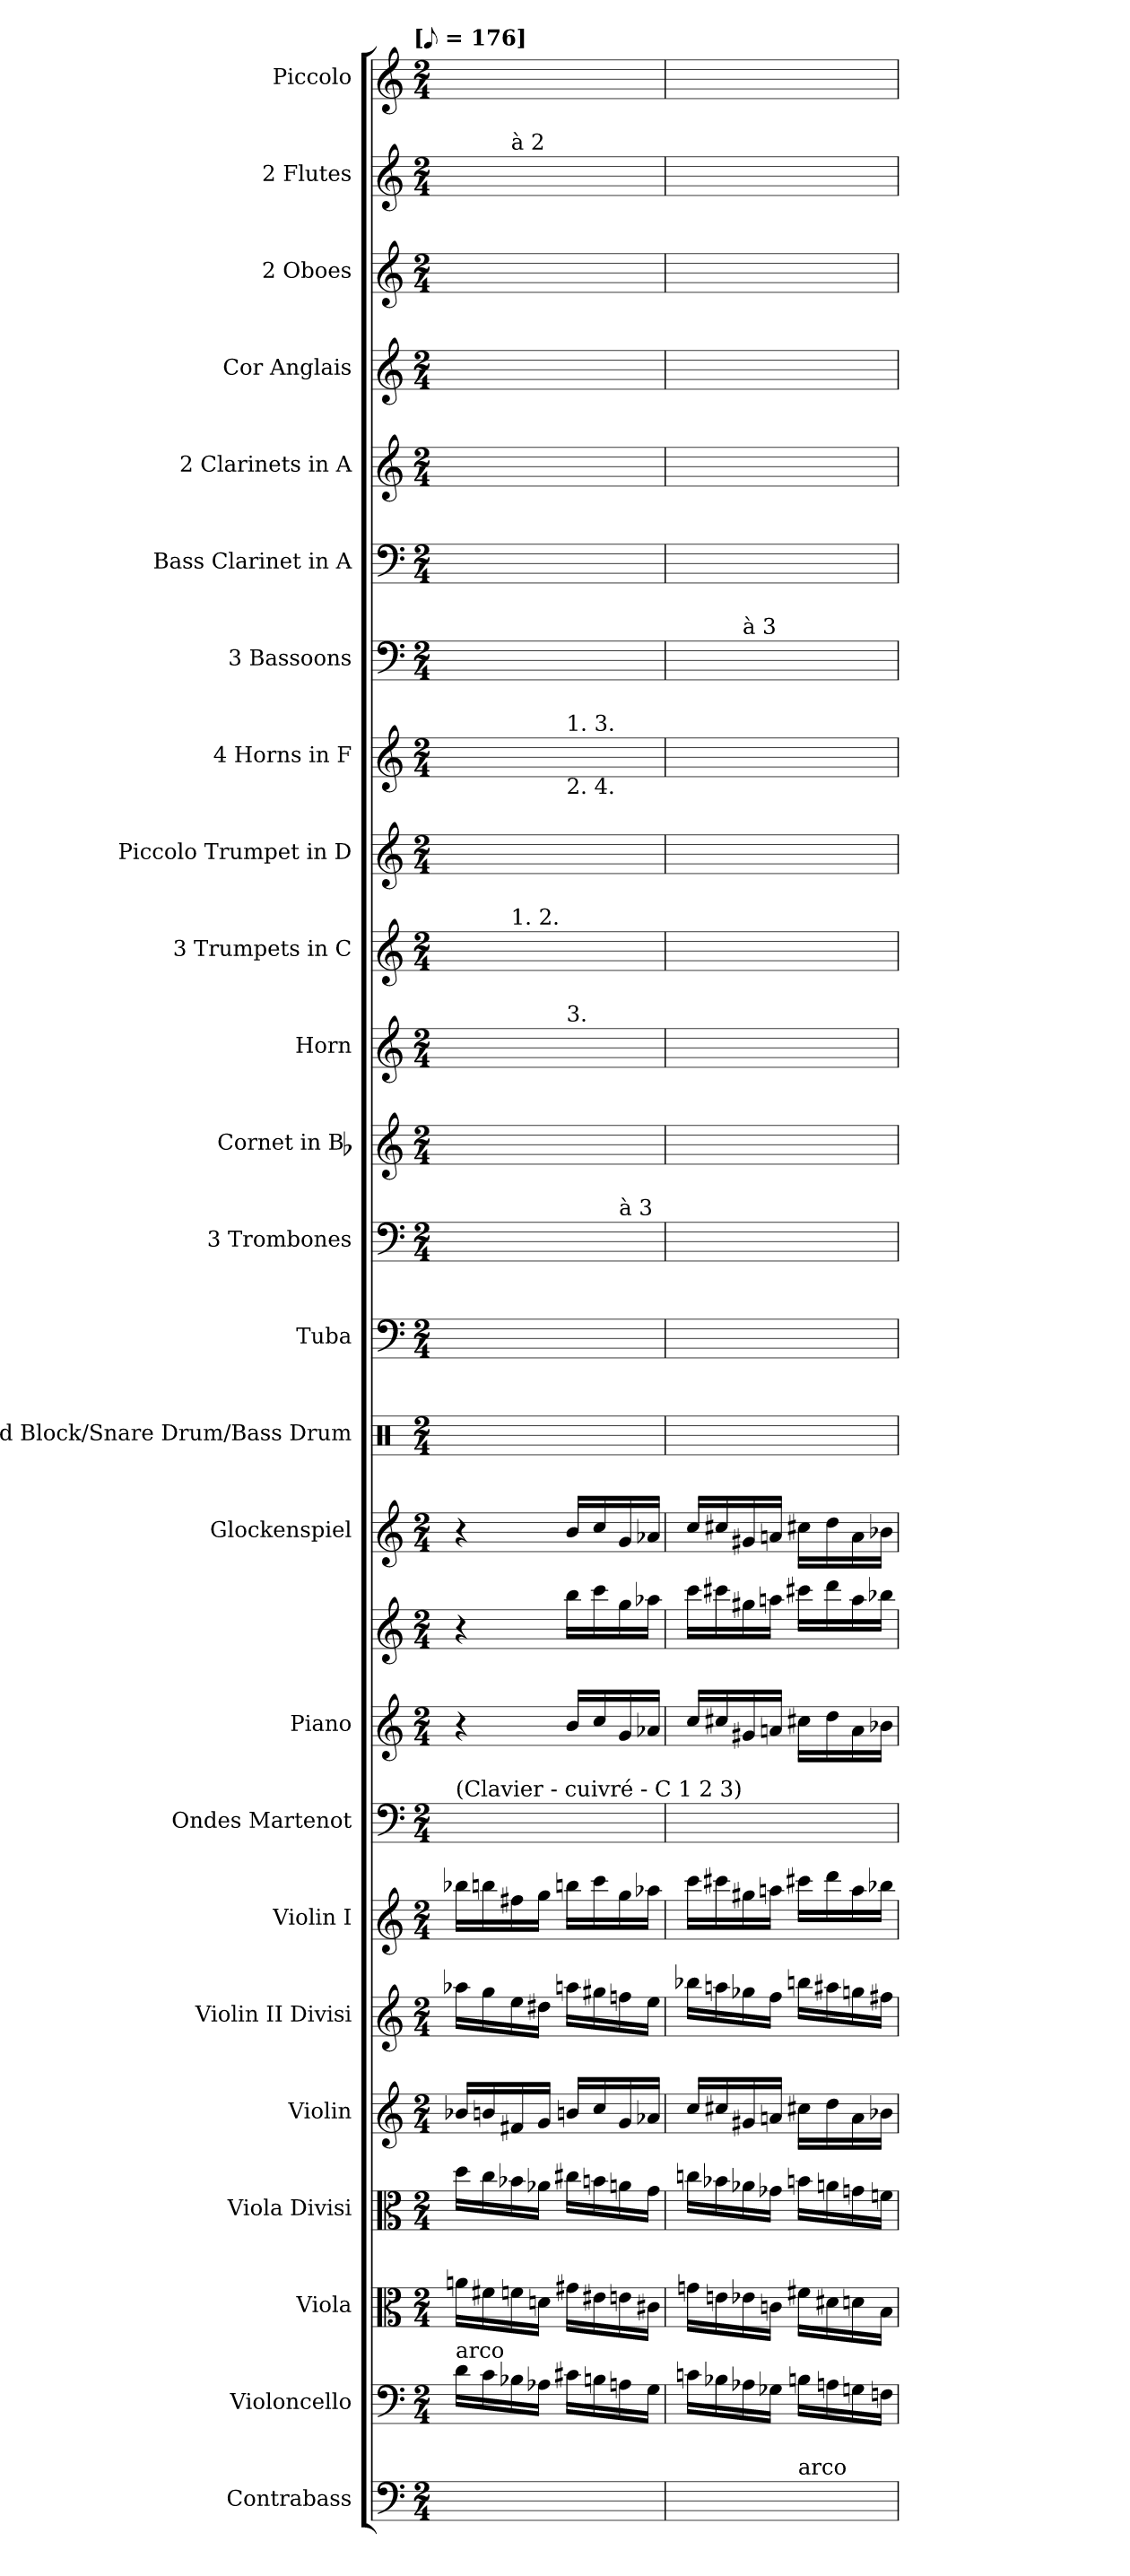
**kern	**kern	**kern	**kern	**kern	**kern	**kern	**kern	**kern	**kern	**kern	**kern	**kern	**kern	**kern	**kern	**kern	**kern	**kern	**kern	**kern	**kern	**kern	**kern	**kern	**kern
*part25	*part24	*part23	*part22	*part21	*part20	*part19	*part18	*part17	*part17	*part16	*part15	*part14	*part13	*part12	*part11	*part10	*part9	*part8	*part7	*part6	*part5	*part4	*part3	*part2	*part1
*staff26	*staff25	*staff24	*staff23	*staff22	*staff21	*staff20	*staff19	*staff18	*staff17	*staff16	*staff15	*staff14	*staff13	*staff12	*staff11	*staff10	*staff9	*staff8	*staff7	*staff6	*staff5	*staff4	*staff3	*staff2	*staff1
*I"Contrabass	*I"Violoncello	*I"Viola	*I"Viola Divisi	*I"Violin	*I"Violin II Divisi	*I"Violin I	*I"Ondes Martenot	*I"Piano	*	*I"Glockenspiel	*I"Wood Block/Snare Drum/Bass Drum	*I"Tuba	*I"3 Trombones	*I"Cornet in Bb	*I"Horn	*I"3 Trumpets in C	*I"Piccolo Trumpet in D	*I"4 Horns in F	*I"3 Bassoons	*I"Bass Clarinet in A	*I"2 Clarinets in A	*I"Cor Anglais	*I"2 Oboes	*I"2 Flutes	*I"Piccolo
*I'Cb.	*I'Vc.	*I'Vla	*I'Vla.	*I'Vln	*I'Vln. II	*I'Vln. I	*I'Ondes M.	*I'Pno	*	*I'Glock.	*	*I'Tba.	*I'Tbn.	*I'Cor.	*I'Hn	*	*	*I'Hn.	*I'Bsn.	*I'B. Cl.	*I'Cl.	*I'C. A.	*I'Ob.	*I'Fl.	*I'Picc.
*clefF4	*clefF4	*clefC3	*clefC3	*clefG2	*clefG2	*clefG2	*clefF4	*clefG2	*clefG2	*clefG2	*clefX	*clefF4	*clefF4	*clefG2	*clefG2	*clefG2	*clefG2	*clefG2	*clefF4	*clefF4	*clefG2	*clefG2	*clefG2	*clefG2	*clefG2
*ITrd7c12	*	*	*	*	*	*	*	*	*	*ITrd-14c-24	*	*	*	*ITrd1c2	*	*	*ITrd-1c-2	*ITrd4c7	*	*ITrd2c3	*ITrd2c3	*ITrd4c7	*	*	*ITrd-7c-12
*k[]	*k[]	*k[]	*k[]	*k[]	*k[]	*k[]	*k[]	*k[]	*k[]	*k[]	*k[]	*k[]	*k[]	*k[b-e-]	*k[]	*k[]	*k[f#c#]	*k[b-]	*k[]	*k[f#c#g#]	*k[f#c#g#]	*k[b-]	*k[]	*k[]	*k[]
!!LO:TX:omd:t=[[8th] = 176]
*M2/4	*M2/4	*M2/4	*M2/4	*M2/4	*M2/4	*M2/4	*M2/4	*M2/4	*M2/4	*M2/4	*M2/4	*M2/4	*M2/4	*M2/4	*M2/4	*M2/4	*M2/4	*M2/4	*M2/4	*M2/4	*M2/4	*M2/4	*M2/4	*M2/4	*M2/4
*MM88	*MM88	*MM88	*MM88	*MM88	*MM88	*MM88	*MM88	*MM88	*MM88	*MM88	*MM88	*MM88	*MM88	*MM88	*MM88	*MM88	*MM88	*MM88	*MM88	*MM88	*MM88	*MM88	*MM88	*MM88	*MM88
=1	=1	=1	=1	=1	=1	=1	=1	=1	=1	=1	=1	=1	=1	=1	=1	=1	=1	=1	=1	=1	=1	=1	=1	=1	=1
!	!	!	!	!	!	!	!LO:TX:a:t=(Clavier - cuivré - C 1 2 3)	!	!	!	!	!	!	!	!	!	!	!	!	!	!	!	!	!	!
!	!LO:TX:a:t=arco	!	!	!	!	!	!	!	!	!	!	!	!	!	!	!	!	!	!	!	!	!	!	!	!
2ryy	16dLL	16anLL	16ddLL	16b-XLL	16aa-XLL	16bb-XLL	2ryy	4r	4r	4r	16ryy	2ryy	4ryy	4ryy	4ryy	8ryy	8ryy	4ryy	2ryy	2ryy	8ryy	4ryy	8ryy	8ryy	8ryy
.	16c	16f#X	16cc	16bn	16gg	16bbn	.	.	.	.	8.ryy	.	.	.	.	.	.	.	.	.	.	.	.	.	.
!	!	!	!	!	!	!	!	!	!	!	!	!	!	!	!	!	!	!	!	!	!	!	!	!LO:TX:a:t=à 2	!
!	!	!	!	!	!	!	!	!	!	!	!	!	!	!	!	!LO:TX:a:t=1. 2.	!	!	!	!	!	!	!	!	!
.	16B-X	16fn	16b-X	16f#X	16ee	16ff#X	.	.	.	.	.	.	.	.	.	8ryy	8ryy	.	.	.	8ryy	.	8ryy	8ryy	8ryy
.	16A-XJJ	16dnJJ	16a-XJJ	16gJJ	16dd#XJJ	16ggJJ	.	.	.	.	.	.	.	.	.	.	.	.	.	.	.	.	.	.	.
!	!	!	!	!	!	!	!	!	!	!	!	!	!	!	!	!	!	!LO:TX:a:t=1. 3.	!	!	!	!	!	!	!
!	!	!	!	!	!	!	!	!	!	!	!	!	!	!	!	!	!	!LO:TX:b:t=2. 4.	!	!	!	!	!	!	!
!	!	!	!	!	!	!	!	!	!	!	!	!	!	!	!LO:TX:a:t=3.	!	!	!	!	!	!	!	!	!	!
.	16c#XLL	16g#XLL	16cc#XLL	16bnLL	16aanLL	16bbnLL	.	16bLL	16bbLL	16bbbLL	8.ryy	.	8ryy	8ryy	8ryy	8ryy	8ryy	8ryy	.	.	8ryy	8ryy	8ryy	8ryy	8ryy
.	16Bn	16e#X	16bn	16cc	16gg#X	16ccc	.	16cc	16ccc	16cccc	.	.	.	.	.	.	.	.	.	.	.	.	.	.	.
!	!	!	!	!	!	!	!	!	!	!	!	!	!LO:TX:a:t=à 3	!	!	!	!	!	!	!	!	!	!	!	!
.	16An	16en	16an	16g	16ffn	16gg	.	16g	16gg	16ggg	.	.	8ryy	8ryy	8ryy	8ryy	8ryy	8ryy	.	.	8ryy	8ryy	8ryy	8ryy	8ryy
.	16GJJ	16c#XJJ	16gJJ	16a-XJJ	16eeJJ	16aa-XJJ	.	16a-XJJ	16aa-XJJ	16aaa-XJJ	16ryy	.	.	.	.	.	.	.	.	.	.	.	.	.	.
=2	=2	=2	=2	=2	=2	=2	=2	=2	=2	=2	=2	=2	=2	=2	=2	=2	=2	=2	=2	=2	=2	=2	=2	=2	=2
4ryy	16cnLL	16gnLL	16ccnLL	16ccLL	16bb-XLL	16cccLL	4ryy	16ccLL	16cccLL	16ccccLL	2ryy	4ryy	8ryy	2ryy	2ryy	4ryy	4ryy	8ryy	8ryy	8ryy	4ryy	8ryy	4ryy	4ryy	4ryy
.	16B-X	16en	16b-X	16cc#X	16aan	16ccc#X	.	16cc#X	16ccc#X	16cccc#X	.	.	.	.	.	.	.	.	.	.	.	.	.	.	.
!	!	!	!	!	!	!	!	!	!	!	!	!	!	!	!	!	!	!	!LO:TX:a:t=à 3	!	!	!	!	!	!
.	16A-X	16e-X	16a-X	16g#X	16gg-X	16gg#X	.	16g#X	16gg#X	16ggg#X	.	.	8ryy	.	.	.	.	8ryy	8ryy	8ryy	.	8ryy	.	.	.
.	16G-XJJ	16cnJJ	16g-XJJ	16anJJ	16ffJJ	16aanJJ	.	16anJJ	16aanJJ	16aaanJJ	.	.	.	.	.	.	.	.	.	.	.	.	.	.	.
!LO:TX:a:t=arco	!	!	!	!	!	!	!	!	!	!	!	!	!	!	!	!	!	!	!	!	!	!	!	!	!
8ryy	16BnLL	16f#XLL	16bnLL	16cc#XLL	16bbnLL	16ccc#XLL	8ryy	16cc#XLL	16ccc#XLL	16cccc#XLL	.	8ryy	4ryy	.	.	8ryy	8ryy	4ryy	8ryy	8ryy	8ryy	4ryy	8ryy	8ryy	8ryy
.	16An	16d#X	16an	16dd	16aa#X	16ddd	.	16dd	16ddd	16dddd	.	.	.	.	.	.	.	.	.	.	.	.	.	.	.
8ryy	16Gn	16dn	16gn	16a	16ggn	16aa	8ryy	16a	16aa	16aaa	.	8ryy	.	.	.	8ryy	8ryy	.	8ryy	8ryy	8ryy	.	8ryy	8ryy	8ryy
.	16FnJJ	16BJJ	16fnJJ	16b-XJJ	16ff#XJJ	16bb-XJJ	.	16b-XJJ	16bb-XJJ	16bbb-XJJ	.	.	.	.	.	.	.	.	.	.	.	.	.	.	.
=	=	=	=	=	=	=	=	=	=	=	=	=	=	=	=	=	=	=	=	=	=	=	=	=	=
*-	*-	*-	*-	*-	*-	*-	*-	*-	*-	*-	*-	*-	*-	*-	*-	*-	*-	*-	*-	*-	*-	*-	*-	*-	*-
